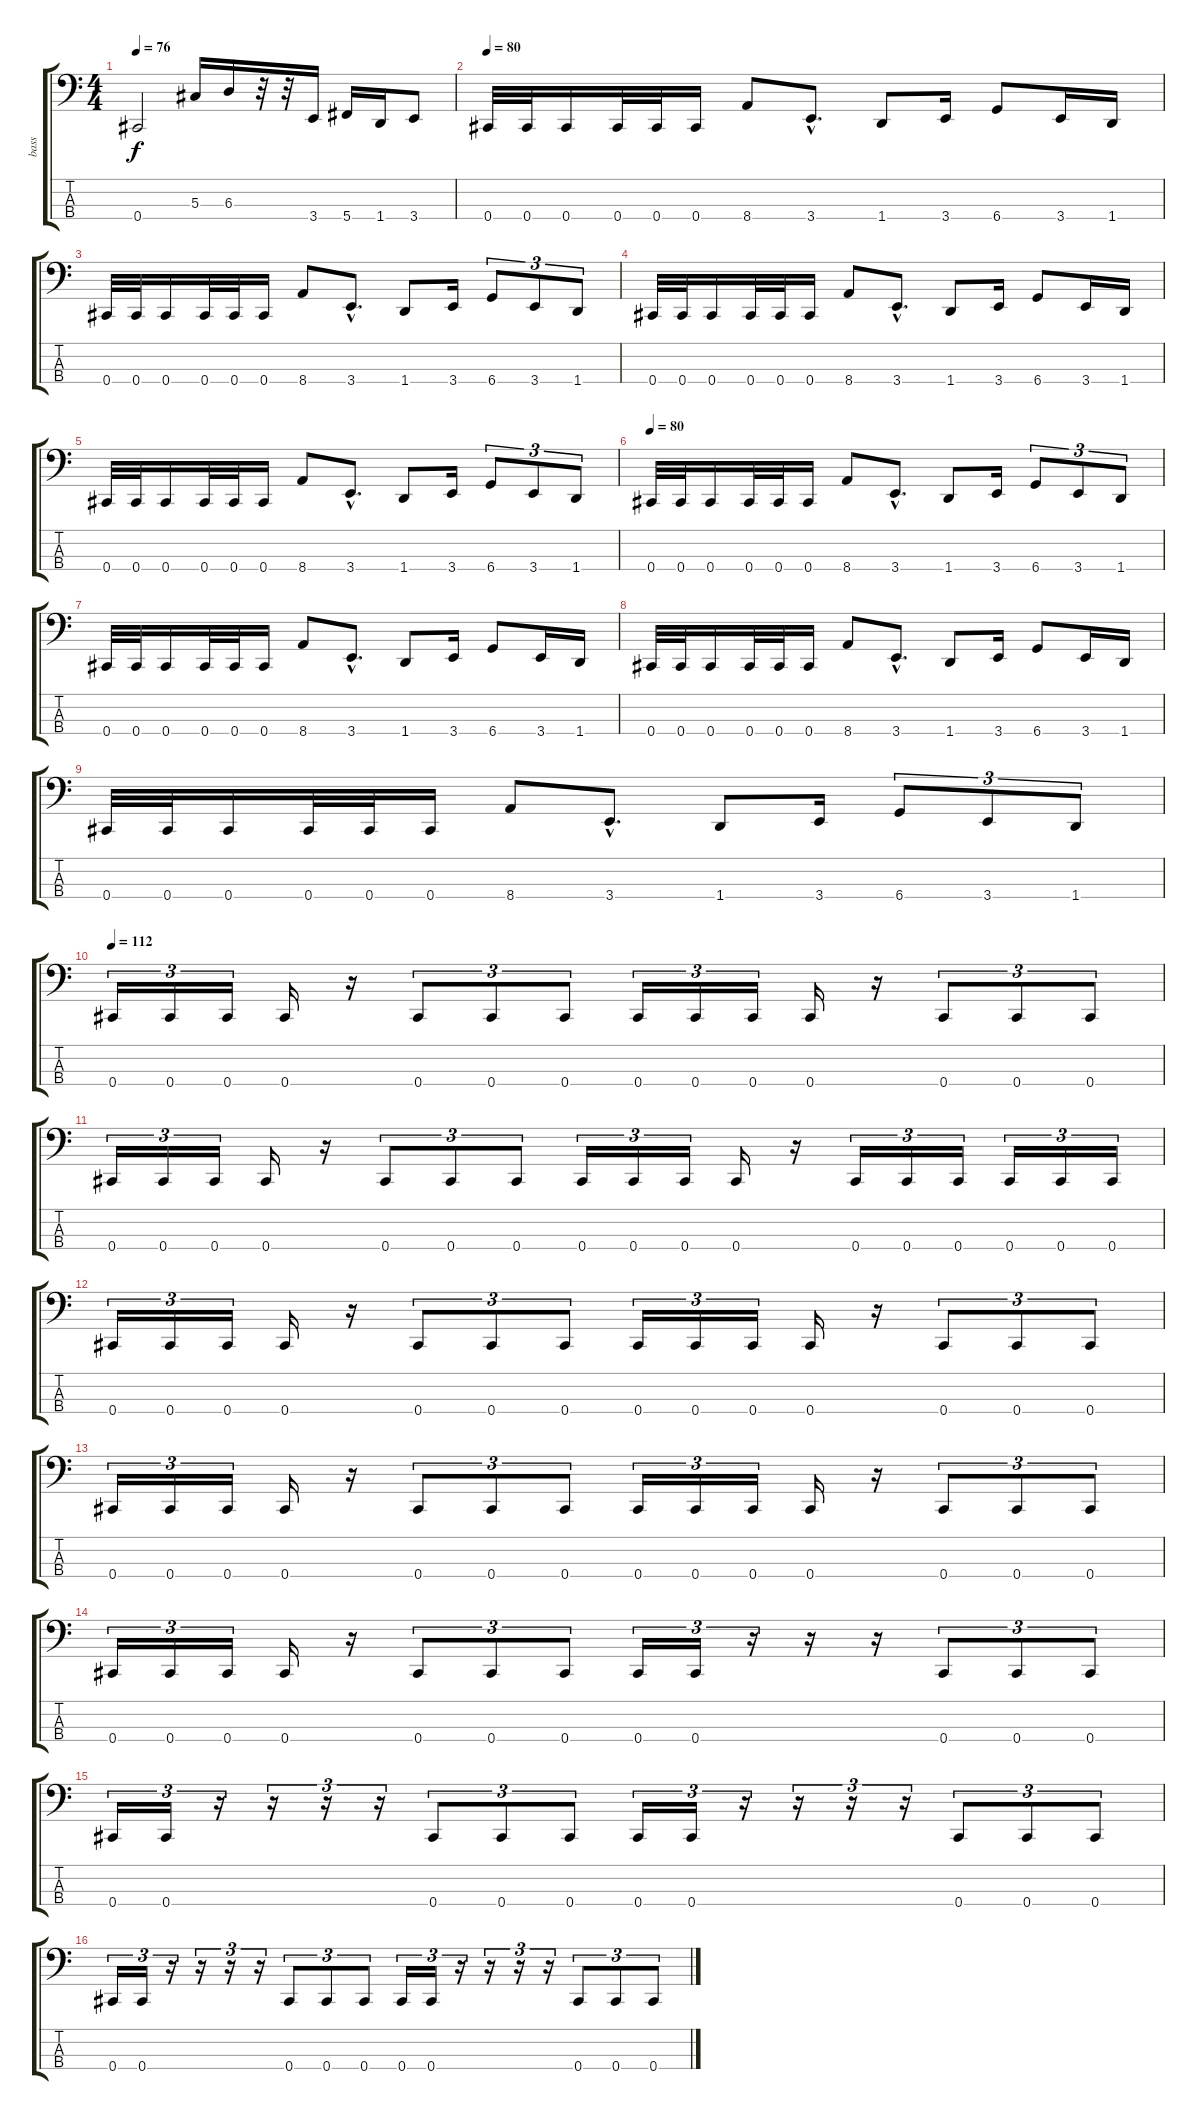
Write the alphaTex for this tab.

\track ("bass" "bass") {instrument electricbasspick}
\staff {score tabs}
\tuning (Gb2 Db2 Ab1 Db1) {hide}
\ts (4 4)
\tempo 76
\clef f4
\ks c
0.4.2{dy f} 5.3.16 6.3.16 r.32 r.32 3.4.16 5.4.16 1.4.16 3.4.8 |
\tempo 80
0.4.32 0.4.32 0.4.16 0.4.32 0.4.32 0.4.16 8.4.8 3.4{hac}.8{d} 1.4.8 3.4.16 6.4.8 3.4.16 1.4.16 |
0.4.32 0.4.32 0.4.16 0.4.32 0.4.32 0.4.16 8.4.8 3.4{hac}.8{d} 1.4.8 3.4.16 6.4.8{tu (3 2)} 3.4.8{tu (3 2)} 1.4.8{tu (3 2)} |
0.4.32 0.4.32 0.4.16 0.4.32 0.4.32 0.4.16 8.4.8 3.4{hac}.8{d} 1.4.8 3.4.16 6.4.8 3.4.16 1.4.16 |
0.4.32 0.4.32 0.4.16 0.4.32 0.4.32 0.4.16 8.4.8 3.4{hac}.8{d} 1.4.8 3.4.16 6.4.8{tu (3 2)} 3.4.8{tu (3 2)} 1.4.8{tu (3 2)} |
\tempo 80
0.4.32 0.4.32 0.4.16 0.4.32 0.4.32 0.4.16 8.4.8 3.4{hac}.8{d} 1.4.8 3.4.16 6.4.8{tu (3 2)} 3.4.8{tu (3 2)} 1.4.8{tu (3 2)} |
0.4.32 0.4.32 0.4.16 0.4.32 0.4.32 0.4.16 8.4.8 3.4{hac}.8{d} 1.4.8 3.4.16 6.4.8 3.4.16 1.4.16 |
0.4.32 0.4.32 0.4.16 0.4.32 0.4.32 0.4.16 8.4.8 3.4{hac}.8{d} 1.4.8 3.4.16 6.4.8 3.4.16 1.4.16 |
0.4.32 0.4.32 0.4.16 0.4.32 0.4.32 0.4.16 8.4.8 3.4{hac}.8{d} 1.4.8 3.4.16 6.4.8{tu (3 2)} 3.4.8{tu (3 2)} 1.4.8{tu (3 2)} |
\tempo 108
\tempo 112
0.4.16{tu (3 2)} 0.4.16{tu (3 2)} 0.4.16{tu (3 2)} 0.4.16 r.16 0.4.8{tu (3 2)} 0.4.8{tu (3 2)} 0.4.8{tu (3 2)} 0.4.16{tu (3 2)} 0.4.16{tu (3 2)} 0.4.16{tu (3 2)} 0.4.16 r.16 0.4.8{tu (3 2)} 0.4.8{tu (3 2)} 0.4.8{tu (3 2)} |
0.4.16{tu (3 2)} 0.4.16{tu (3 2)} 0.4.16{tu (3 2)} 0.4.16 r.16 0.4.8{tu (3 2)} 0.4.8{tu (3 2)} 0.4.8{tu (3 2)} 0.4.16{tu (3 2)} 0.4.16{tu (3 2)} 0.4.16{tu (3 2)} 0.4.16 r.16 0.4.16{tu (3 2)} 0.4.16{tu (3 2)} 0.4.16{tu (3 2)} 0.4.16{tu (3 2)} 0.4.16{tu (3 2)} 0.4.16{tu (3 2)} |
0.4.16{tu (3 2)} 0.4.16{tu (3 2)} 0.4.16{tu (3 2)} 0.4.16 r.16 0.4.8{tu (3 2)} 0.4.8{tu (3 2)} 0.4.8{tu (3 2)} 0.4.16{tu (3 2)} 0.4.16{tu (3 2)} 0.4.16{tu (3 2)} 0.4.16 r.16 0.4.8{tu (3 2)} 0.4.8{tu (3 2)} 0.4.8{tu (3 2)} |
0.4.16{tu (3 2)} 0.4.16{tu (3 2)} 0.4.16{tu (3 2)} 0.4.16 r.16 0.4.8{tu (3 2)} 0.4.8{tu (3 2)} 0.4.8{tu (3 2)} 0.4.16{tu (3 2)} 0.4.16{tu (3 2)} 0.4.16{tu (3 2)} 0.4.16 r.16 0.4.8{tu (3 2)} 0.4.8{tu (3 2)} 0.4.8{tu (3 2)} |
0.4.16{tu (3 2)} 0.4.16{tu (3 2)} 0.4.16{tu (3 2)} 0.4.16 r.16 0.4.8{tu (3 2)} 0.4.8{tu (3 2)} 0.4.8{tu (3 2)} 0.4.16{tu (3 2)} 0.4.16{tu (3 2)} r.16{tu (3 2)} r.16 r.16 0.4.8{tu (3 2)} 0.4.8{tu (3 2)} 0.4.8{tu (3 2)} |
0.4.16{tu (3 2)} 0.4.16{tu (3 2)} r.16{tu (3 2)} r.16{tu (3 2)} r.16{tu (3 2)} r.16{tu (3 2)} 0.4.8{tu (3 2)} 0.4.8{tu (3 2)} 0.4.8{tu (3 2)} 0.4.16{tu (3 2)} 0.4.16{tu (3 2)} r.16{tu (3 2)} r.16{tu (3 2)} r.16{tu (3 2)} r.16{tu (3 2)} 0.4.8{tu (3 2)} 0.4.8{tu (3 2)} 0.4.8{tu (3 2)} |
0.4.16{tu (3 2)} 0.4.16{tu (3 2)} r.16{tu (3 2)} r.16{tu (3 2)} r.16{tu (3 2)} r.16{tu (3 2)} 0.4.8{tu (3 2)} 0.4.8{tu (3 2)} 0.4.8{tu (3 2)} 0.4.16{tu (3 2)} 0.4.16{tu (3 2)} r.16{tu (3 2)} r.16{tu (3 2)} r.16{tu (3 2)} r.16{tu (3 2)} 0.4.8{tu (3 2)} 0.4.8{tu (3 2)} 0.4.8{tu (3 2)}
